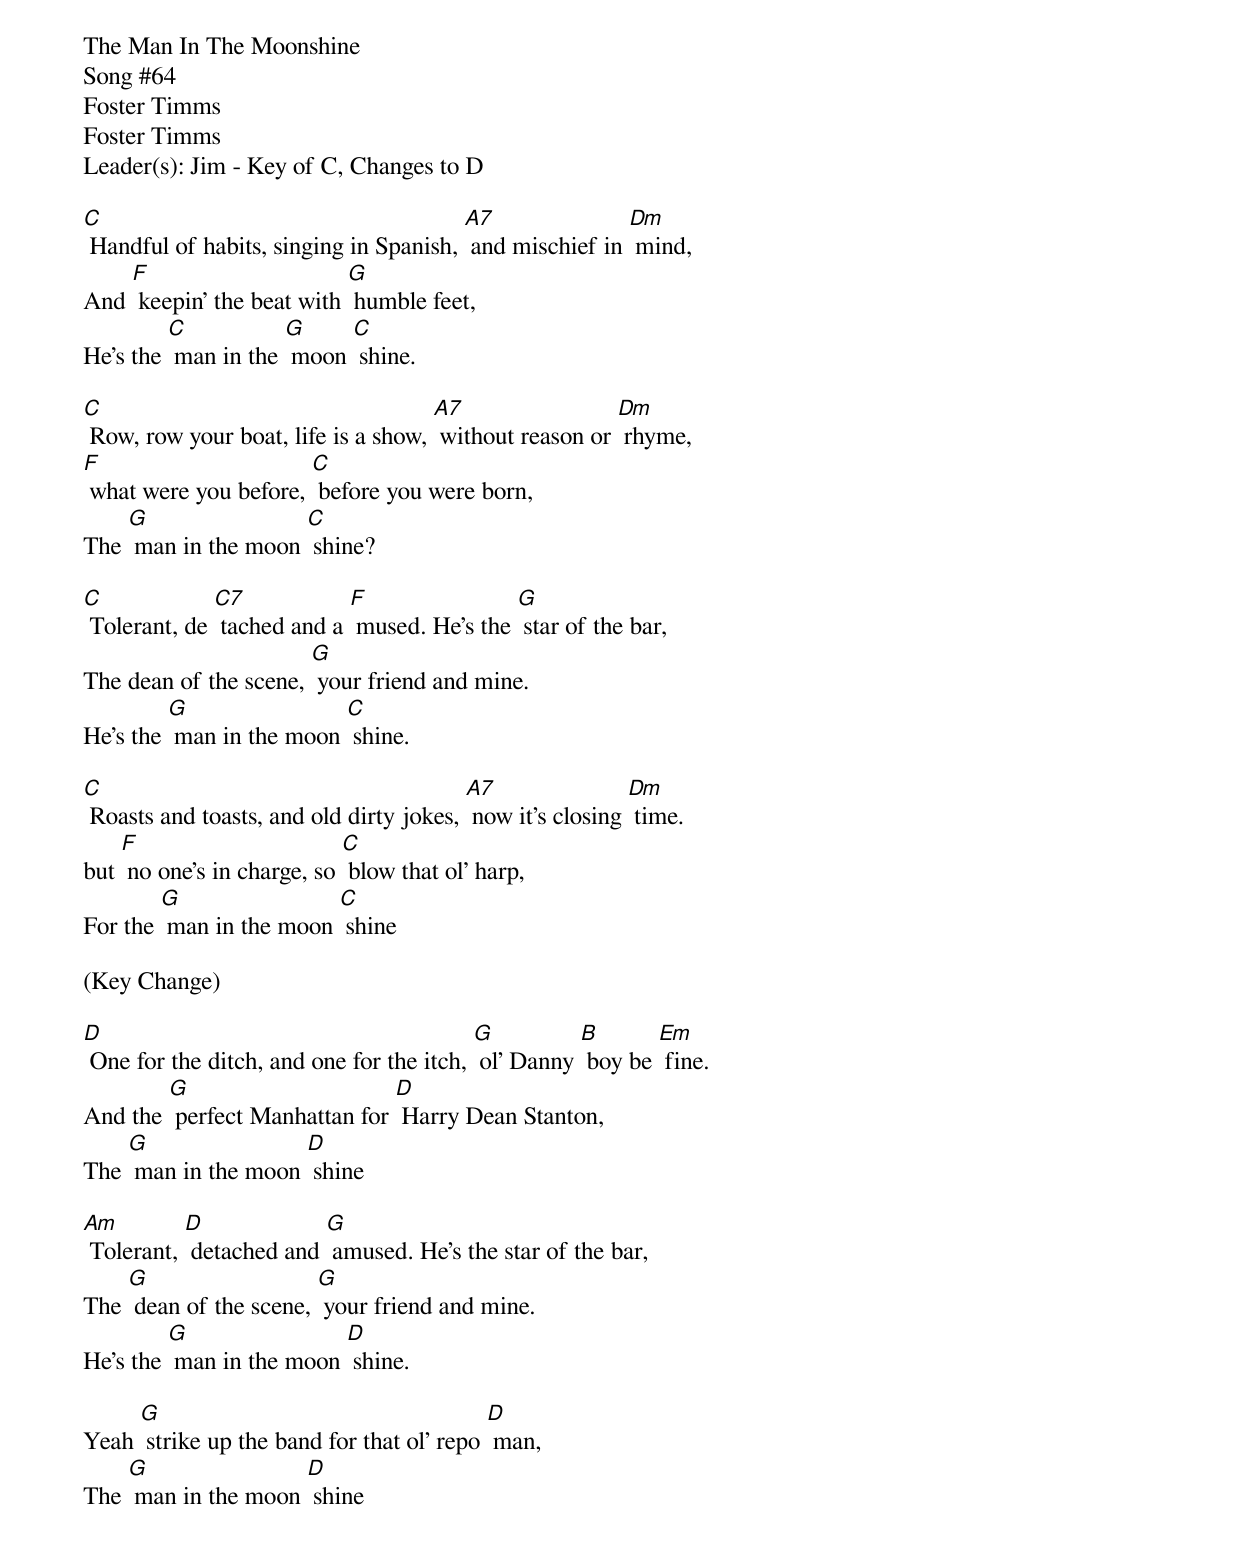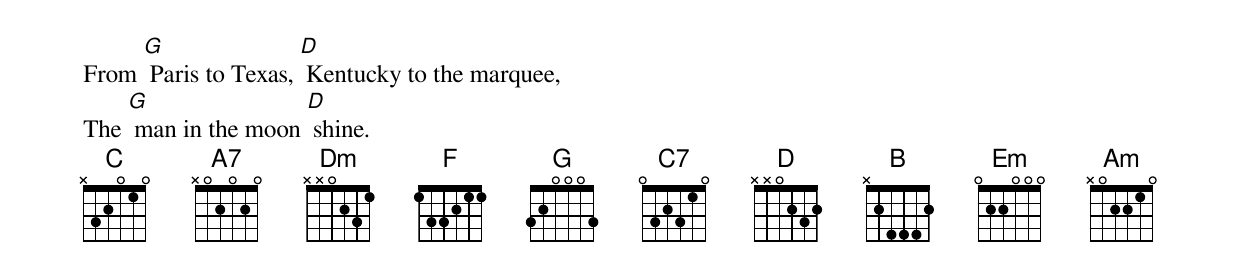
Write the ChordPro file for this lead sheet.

The Man In The Moonshine
Song #64
Foster Timms
Foster Timms
Leader(s): Jim - Key of C, Changes to D

[C] Handful of habits, singing in Spanish, [A7] and mischief in [Dm] mind,
And [F] keepin' the beat with [G] humble feet,
He's the [C] man in the [G] moon [C] shine.

[C] Row, row your boat, life is a show, [A7] without reason or [Dm] rhyme,
[F] what were you before, [C] before you were born,
The [G] man in the moon [C] shine?

[C] Tolerant, de [C7] tached and a [F] mused. He's the [G] star of the bar,
The dean of the scene, [G] your friend and mine.
He's the [G] man in the moon [C] shine.

[C] Roasts and toasts, and old dirty jokes, [A7] now it's closing [Dm] time.
but [F] no one's in charge, so [C] blow that ol' harp,
For the [G] man in the moon [C] shine

(Key Change)

[D] One for the ditch, and one for the itch, [G] ol' Danny [B] boy be [Em] fine.
And the [G] perfect Manhattan for [D] Harry Dean Stanton,
The [G] man in the moon [D] shine

[Am] Tolerant, [D] detached and [G] amused. He's the star of the bar,
The [G] dean of the scene, [G] your friend and mine.
He's the [G] man in the moon [D] shine.

Yeah [G] strike up the band for that ol' repo [D] man,
The [G] man in the moon [D] shine

From [G] Paris to Texas, [D] Kentucky to the marquee,
The [G] man in the moon [D] shine.
